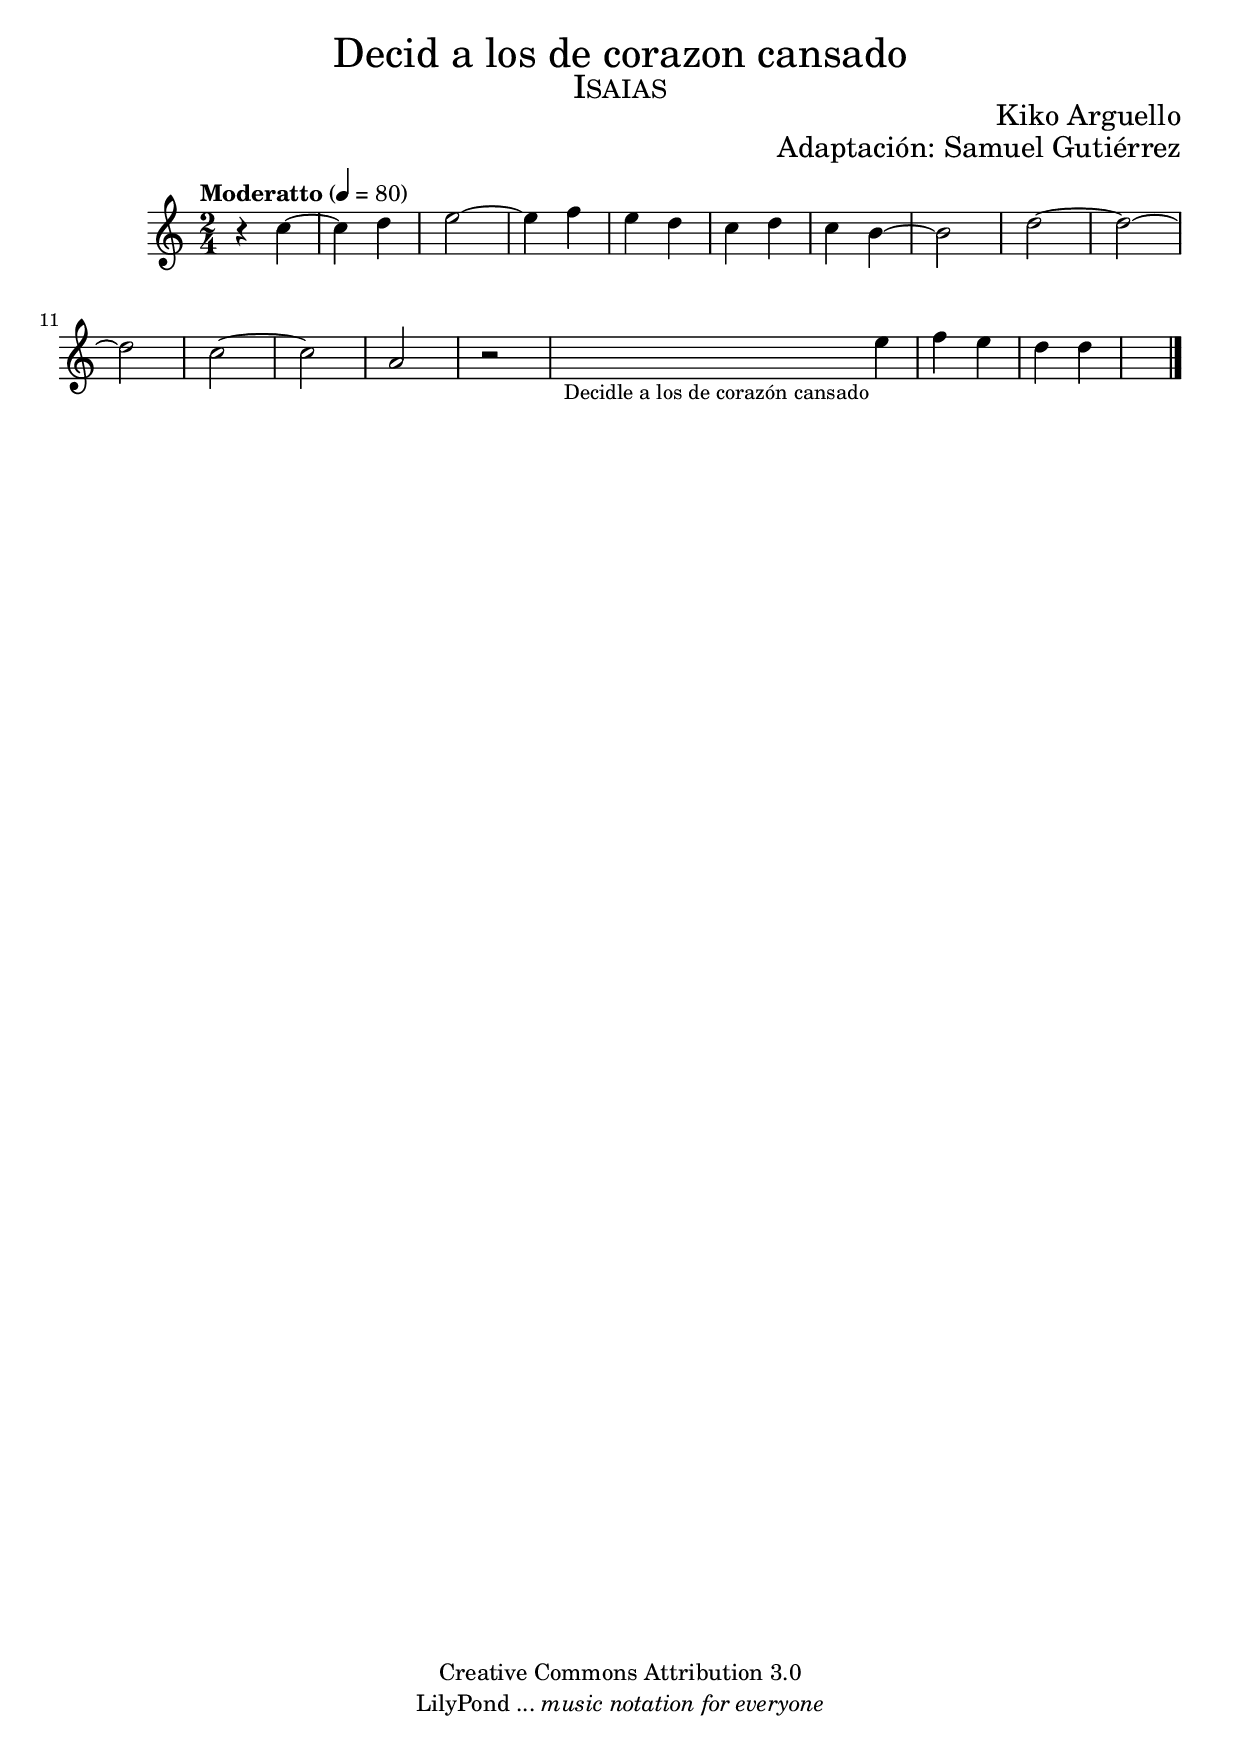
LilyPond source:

% ****************************************************************
%	Decid a los de corazon cansado - Instrumento
%	by serach.sam@
% ****************************************************************
\language "espanol"
\version "2.19.80"

% --- Includes
%\include "texto.ily"

% --- Tamaño del pentagrama
%#(set-global-staff-size 25)

% --- Parametro globales
global = {
  \tempo "Moderatto" 4 = 80
  \clef treble
  \key la \minor
  \time 2/4 s1*33
  \bar "|."
}

% --- Cabecera
\markup { \fill-line { \center-column { \fontsize #5 "Decid a los de corazon cansado" \fontsize #3 \caps "Isaias" } } }
\markup { \fill-line { " " \center-column { \fontsize #2 "Kiko Arguello" } } }
\markup { \fill-line { "" \right-column { \fontsize #2 "Adaptación: Samuel Gutiérrez"  } } }

\header {
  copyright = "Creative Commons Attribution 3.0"
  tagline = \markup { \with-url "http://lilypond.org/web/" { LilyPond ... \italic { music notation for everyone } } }
  breakbefore = ##t
}

% --- Musica
instrumento = \relative do'' {
  \compressFullBarRests
  %Escribir la musica aqui...
  r4 do~
  do4 re
  mi2~
  mi4 fa
  mi4 re
  do4 re
  do4 si~
  si2
  re2~
  re2~
  re2
  do2~
  do2
  la2
  r2
  \textLengthOn
  s4_\markup {
    \center-column {
      \small "Decidle a los de corazón cansado"
    }
  } mi'4
  fa4 mi
  re4 re
  \textLengthOff
}

% --- Acordes
acordes = \new ChordNames {
  \set chordChanges = ##t
  \italianChords
  \chordmode {

  }
}

% --- Partitura
\score {
  <<
    \acordes
    \new Staff {
      <<
        \set Staff.midiInstrument = #"flute"
        \global
        \instrumento
      >>
    }
  >>
  \midi {}
  \layout {}
}

% --- Pagina
\paper {
  #( set-default-paper-size "letter" )
}

%{
convert-ly (GNU LilyPond) 2.19.82  convert-ly: Procesando «»...
Aplicando la conversión: 2.19.2, 2.19.7, 2.19.11, 2.19.16, 2.19.22,
2.19.24, 2.19.28, 2.19.29, 2.19.32, 2.19.40, 2.19.46, 2.19.49, 2.19.80
%}


%{
convert-ly (GNU LilyPond) 2.19.83  convert-ly: Procesando «»...
Aplicando la conversión:     El documento no ha cambiado.
%}
